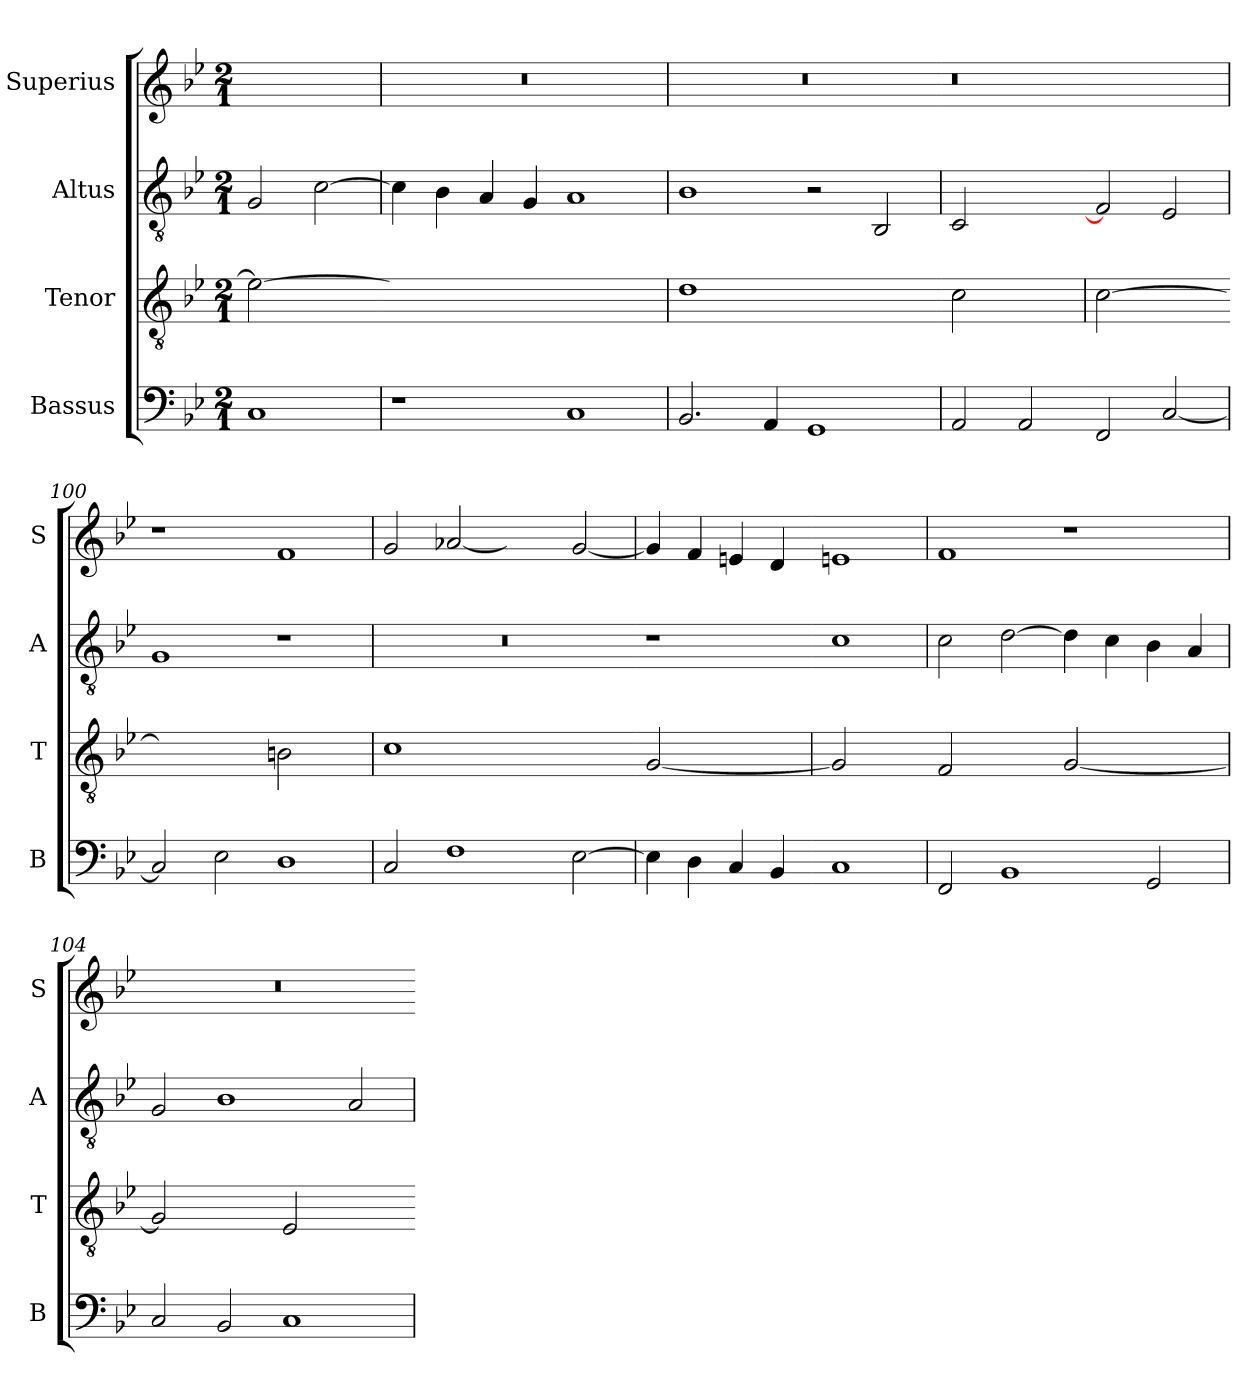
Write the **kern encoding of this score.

**kern	**kern	**kern	**kern
*part4	*part3	*part2	*part1
*staff4	*staff3	*staff2	*staff1
*I"Bassus	*I"Tenor	*I"Altus	*I"Superius
*I'B	*I'T	*I'A	*I'S
*clefF4	*clefGv2	*clefGv2	*clefG2
*k[b-e-]	*k[b-e-]	*k[b-e-]	*k[b-e-]
*M2/1	*M2/1	*M2/1	*M2/1
=	=	=	=
!	!LO:N:vis=2	!	!
1C	1e-_	2G/	1ryy
.	.	[2c\	.
=97	=97-	=97	=97
!	!LO:N:vis=1	!	!
1r	0e-yy]	4c\]	0r
.	.	4B-\	.
.	.	4A/	.
.	.	4G/	.
1C	.	1A	.
=98	=98	=98	=98
!	!LO:N:vis=1	!	!
2.BB-/	0d	1B-	0r
4AA/	.	.	.
1GG	.	2r	.
.	.	2BB-/	.
=99	=99-	=99	=99
!	!LO:N:vis=2	!	!LO:N:vis=0
2AA/	1c	2C/	1r
!	!	!LO:N:vis=1	!
2AA/	.	[2Fyy	.
=-	=	=-	=-
!	!LO:N:vis=2	!	!
2FF/	[1c	2F]	1ryy
[2C/	.	2E-/	.
=100	=100-	=100	=100
!	!LO:N:vis=2	!	!
2C/]	1cyy]	1G	1r
2E-\	.	.	.
!	!LO:N:vis=2	!	!
1D	1Bn	1r	1f
=101	=101	=101	=101
!	!LO:N:vis=1	!	!
2C/	0c	0r	2g/
1F	.	.	[2a-X
.	.	.	2a-yy]
[2E-\	.	.	[2g/
=102	=102-	=102	=102
!	!LO:N:vis=2	!	!
4E-\]	[1G	1r	4g/]
4D\	.	.	4f/
4C/	.	.	4en/
4BB-/	.	.	4d/
=-	=	=-	=-
!	!LO:N:vis=2	!	!
1C	1G]	1c	1en
=103	=103-	=103	=103
!	!LO:N:vis=2	!	!
2FF/	1F	2c\	1f
1BB-	.	[2d\	.
!	!LO:N:vis=2	!	!
.	[1G	4d\]	1r
.	.	4c\	.
2GG/	.	4B-\	.
.	.	4A/	.
=104	=104	=104	=104
!	!LO:N:vis=2	!	!
2C/	1G]	2G/	0r
2BB-/	.	1B-	.
!	!LO:N:vis=2	!	!
1C	1E-	.	.
.	.	2A/	.
=	=-	=	=
*-	*-	*-	*-
